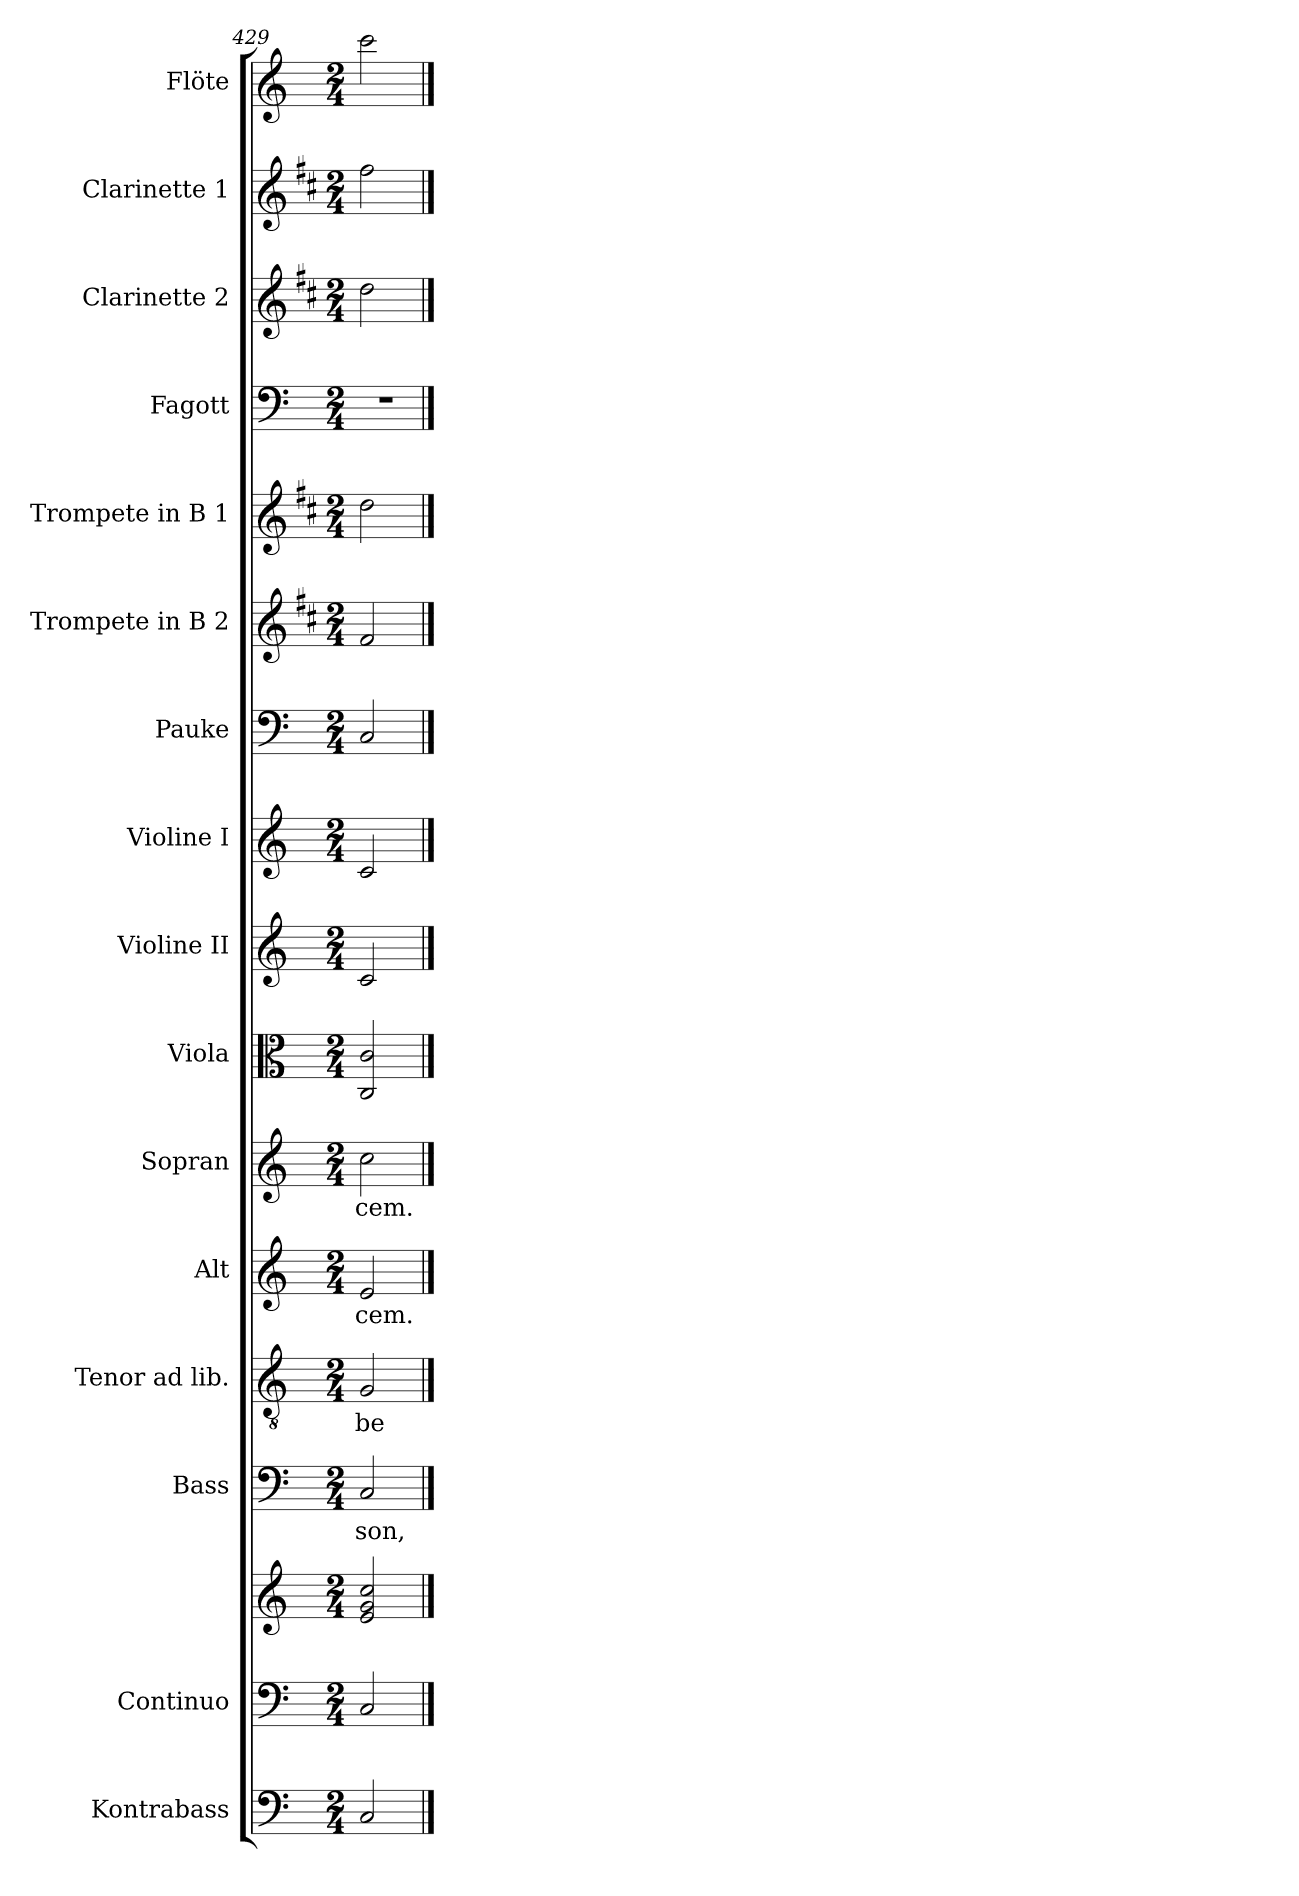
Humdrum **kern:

**kern	**kern	**kern	**kern	**text	**kern	**text	**kern	**text	**kern	**text	**kern	**kern	**kern	**kern	**kern	**kern	**kern	**kern	**kern	**kern
*part16	*part15	*part15	*part14	*part14	*part13	*part13	*part12	*part12	*part11	*part11	*part10	*part9	*part8	*part7	*part6	*part5	*part4	*part3	*part2	*part1
*staff17	*staff16	*staff15	*staff14	*staff14	*staff13	*staff13	*staff12	*staff12	*staff11	*staff11	*staff10	*staff9	*staff8	*staff7	*staff6	*staff5	*staff4	*staff3	*staff2	*staff1
*I"Kontrabass	*I"Continuo	*	*I"Bass	*	*I"Tenor ad lib.	*	*I"Alt	*	*I"Sopran	*	*I"Viola	*I"Violine II	*I"Violine I	*I"Pauke	*I"Trompete in B 2	*I"Trompete in B 1	*I"Fagott	*I"Clarinette 2	*I"Clarinette 1	*I"Flöte
*I'Kb.	*I'cont.	*	*I'B	*	*I'T	*	*I'A	*	*I'S	*	*I'Vla.	*I'Vl. II	*I'Vl. I	*I'Pk.	*	*	*I'Fg.	*I'Cl. 2	*I'Cl. 1	*I'Fl.
*clefF4	*clefF4	*clefG2	*clefF4	*	*clefGv2	*	*clefG2	*	*clefG2	*	*clefC3	*clefG2	*clefG2	*clefF4	*clefG2	*clefG2	*clefF4	*clefG2	*clefG2	*clefG2
*ITrd7c12	*	*	*	*	*	*	*	*	*	*	*	*	*	*	*ITrd1c2	*ITrd1c2	*	*ITrd1c2	*ITrd1c2	*
*k[]	*k[]	*k[]	*k[]	*	*k[]	*	*k[]	*	*k[]	*	*k[]	*k[]	*k[]	*k[]	*k[]	*k[]	*k[]	*k[]	*k[]	*k[]
*C:	*C:	*C:	*C:	*	*C:	*	*C:	*	*C:	*	*C:	*C:	*C:	*C:	*C:	*C:	*C:	*C:	*C:	*C:
*M2/4	*M2/4	*M2/4	*M2/4	*	*M2/4	*	*M2/4	*	*M2/4	*	*M2/4	*M2/4	*M2/4	*M2/4	*M2/4	*M2/4	*M2/4	*M2/4	*M2/4	*M2/4
=429	=429	=429	=429	=429	=429	=429	=429	=429	=429	=429	=429	=429	=429	=429	=429	=429	=429	=429	=429	=429
!	!	!	!	!LO:LY:b	!	!LO:LY:b	!	!LO:LY:b	!	!LO:LY:b	!	!	!	!	!	!	!	!	!	!
2CC/	2C/	2e/ 2g/ 2cc/	2C/	-son,	2G/	be-	2e/	-cem.	2cc\	-cem.	2C/ 2c/	2c/	2c/	2C/	2e/	2cc\	2r	2cc\	2ee\	2ccc\
==	==	==	==	==	==	==	==	==	==	==	==	==	==	==	==	==	==	==	==	==
*-	*-	*-	*-	*-	*-	*-	*-	*-	*-	*-	*-	*-	*-	*-	*-	*-	*-	*-	*-	*-
